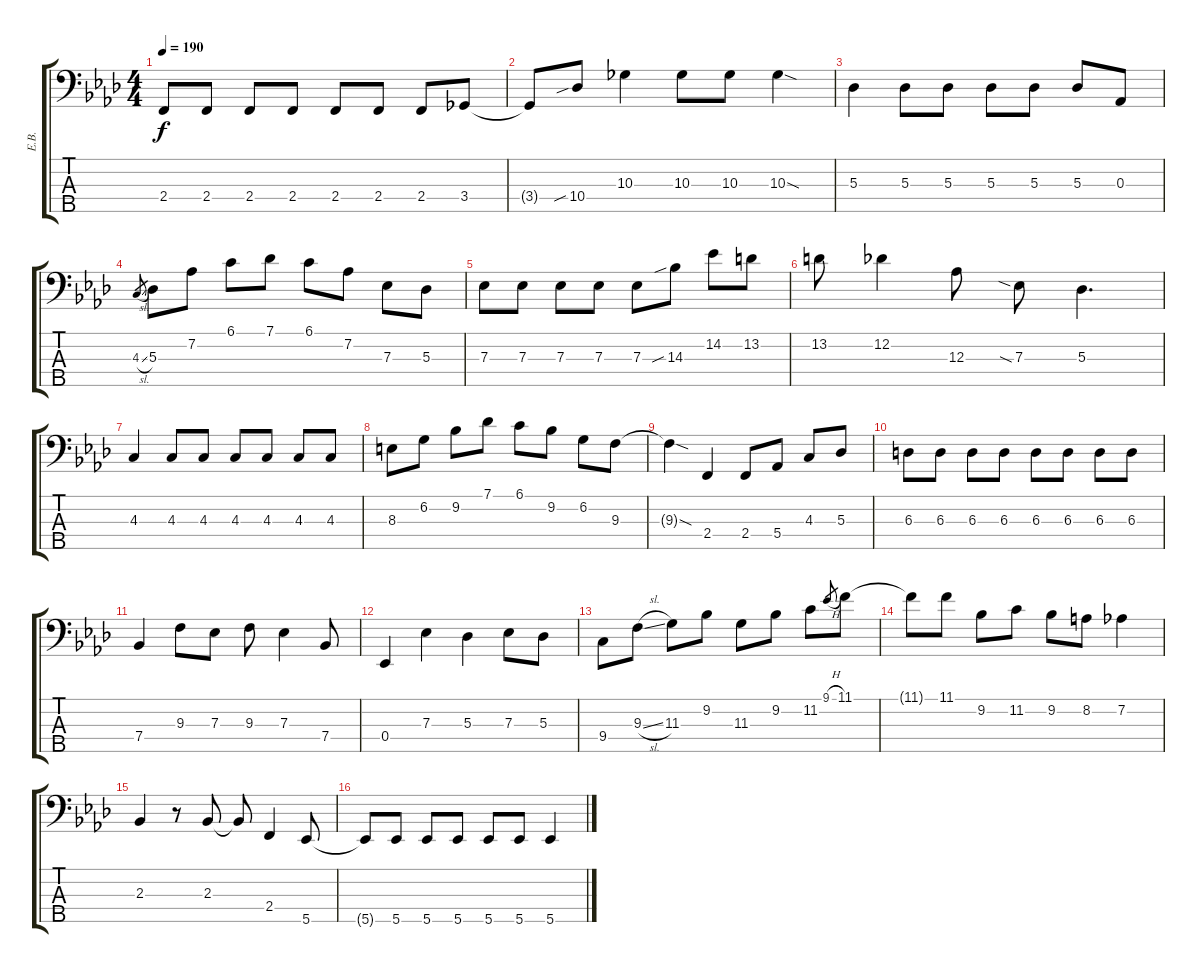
\track ("E.B." "E.B.") {instrument electricbassfinger}
\staff {score tabs}
\tuning (Gb2 Db2 Ab1 Eb1 Bb0) {hide}
\ts (4 4)
\tempo 190
\clef f4
\ks ab
2.4{t}.8{dy f} 2.4.8 2.4.8 2.4.8 2.4.8 2.4.8 2.4.8 3.4.8 |
3.4{t}.8 10.4{sib}.8 10.3.4 10.3.8 10.3.8 10.3{sod}.4 |
5.3.4 5.3.8 5.3.8 5.3.8 5.3.8 5.3.8 0.3.8 |
4.3{sl}.8{gr} 5.3.8 7.2.8 6.1.8 7.1.8 6.1.8 7.2.8 7.3.8 5.3.8 |
7.3.8 7.3.8 7.3.8 7.3.8 7.3.8 14.3{sib}.8 14.2.8 13.2.8 |
13.2.8 12.2.4 12.3.8 7.3{sia}.8 5.3.4{d} |
4.3.4 4.3.8 4.3.8 4.3.8 4.3.8 4.3.8 4.3.8 |
8.3.8 6.2.8 9.2.8 7.1.8 6.1.8 9.2.8 6.2.8 9.3.8 |
9.3{sod t}.4 2.4.4 2.4.8 5.4.8 4.3.8 5.3.8 |
6.3.8 6.3.8 6.3.8 6.3.8 6.3.8 6.3.8 6.3.8 6.3.8 |
7.4.4 9.3.8 7.3.8 9.3.8 7.3.4 7.4.8 |
0.4.4 7.3.4 5.3.4 7.3.8 5.3.8 |
9.4.8 9.3{sl}.8 11.3.8 9.2.8 11.3.8 9.2.8 11.2.8 9.1{h}.8{gr} 11.1.8 |
11.1{t}.8 11.1.8 9.2.8 11.2.8 9.2.8 8.2.8 7.2.4 |
2.3.4 r.8 2.3.8 2.3{t}.8 2.4.4 5.5.8 |
5.5{t}.8 5.5.8 5.5.8 5.5.8 5.5.8 5.5.8 5.5.4
